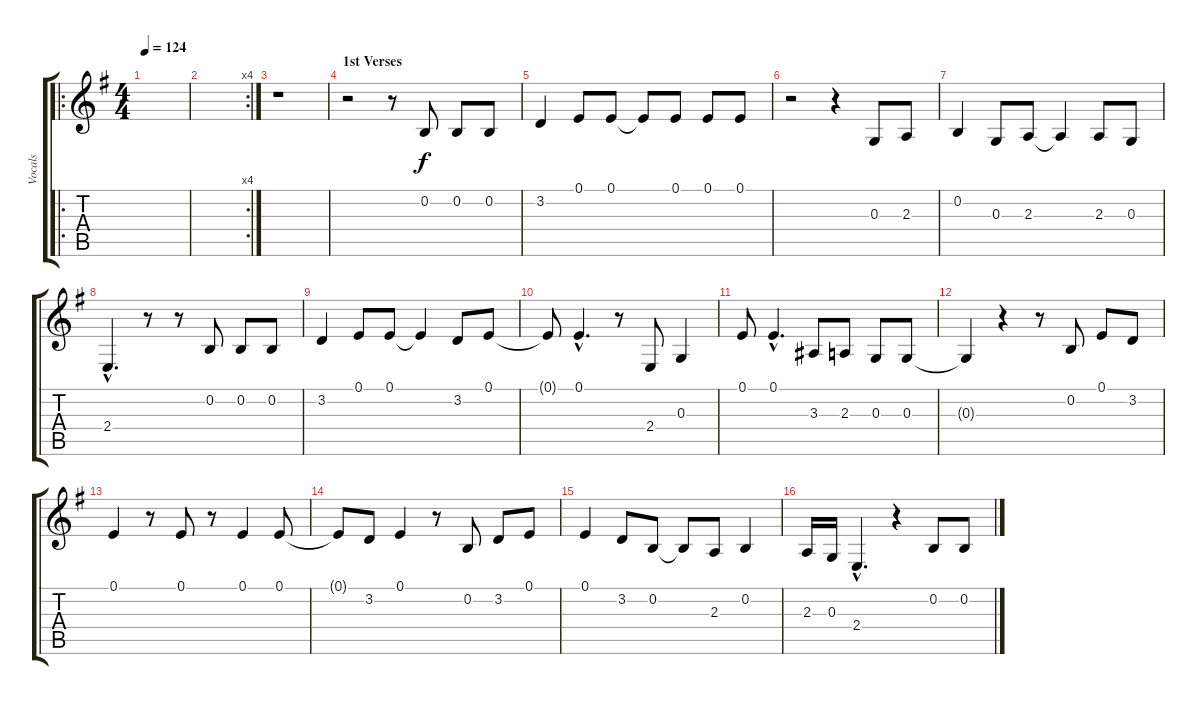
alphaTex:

\track ("Vocals" "Vocals") {instrument bassoon}
\staff {score tabs}
\tuning (E4 B3 G3 D3 A2 E2) {hide}
\ro
\ts (4 4)
\tempo 124
\clef g2
\ks g
|
\rc 4
|
r.1 |
\section ("" "1st Verses")
r.2 r.8 0.2.8 0.2.8 0.2.8 |
3.2.4 0.1.8 0.1.8 0.1{t}.8 0.1.8 0.1.8 0.1.8 |
r.2 r.4 0.3.8 2.3.8 |
0.2.4 0.3.8 2.3.8 2.3{t}.4 2.3.8 0.3.8 |
2.4{hac}.4{d} r.8 r.8 0.2.8 0.2.8 0.2.8 |
3.2.4 0.1.8 0.1.8 0.1{t}.4 3.2.8 0.1.8 |
0.1{t}.8 0.1{hac}.4{d} r.8 2.4.8 0.3.4 |
0.1.8 0.1{hac}.4{d} 3.3.8 2.3.8 0.3.8 0.3.8 |
0.3{t}.4 r.4 r.8 0.2.8 0.1.8 3.2.8 |
0.1.4 r.8 0.1.8 r.8 0.1.4 0.1.8 |
0.1{t}.8 3.2.8 0.1.4 r.8 0.2.8 3.2.8 0.1.8 |
0.1.4 3.2.8 0.2.8 0.2{t}.8 2.3.8 0.2.4 |
2.3.16 0.3.16 2.4{hac}.4{d} r.4 0.2.8 0.2.8
